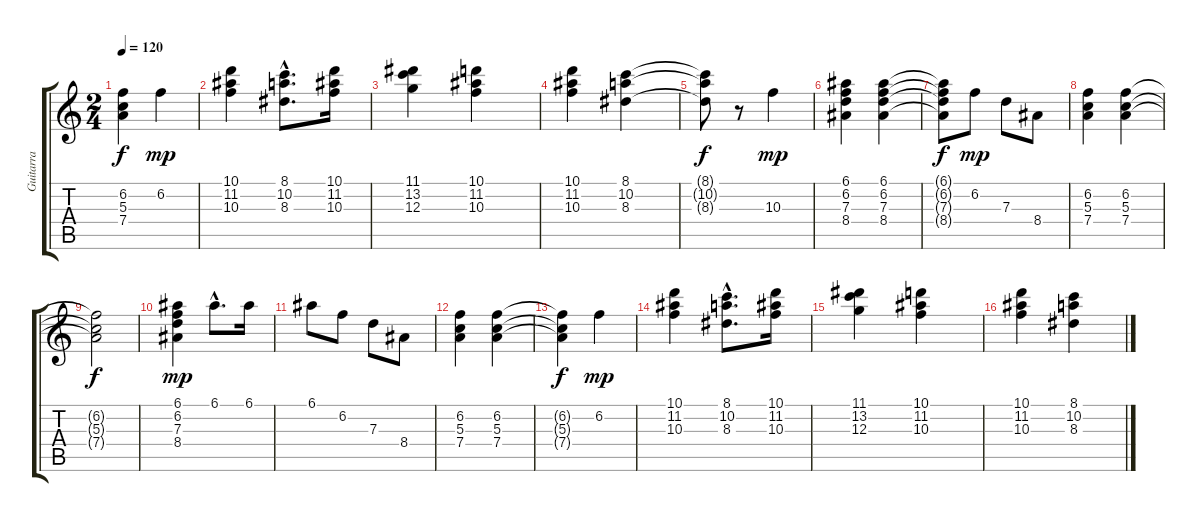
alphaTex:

\track ("Guitarra" "Guitarra") {instrument electricguitarclean}
\staff {score tabs}
\tuning (E4 B3 G3 D3 A2 E2) {hide}
\ts (2 4)
\tempo 120
\clef g2
\ks c
(6.2{t} 5.3{t} 7.4{t}).4{dy f} 6.2.4{dy mp} |
(10.1 11.2 10.3).4 (8.1{hac} 10.2{hac} 8.3{hac}).8{d} (10.1 11.2 10.3).16 |
(11.1 13.2 12.3).4 (10.1 11.2 10.3).4 |
(10.1 11.2 10.3).4 (8.1 10.2 8.3).4 |
(8.1{t} 10.2{t} 8.3{t}).8{dy f} r.8 10.3.4{dy mp} |
(6.1 6.2 7.3 8.4).4 (6.1 6.2 7.3 8.4).4 |
(6.1{t} 6.2{t} 7.3{t} 8.4{t}).8{dy f} 6.2.8{dy mp} 7.3.8 8.4.8 |
(6.2 5.3 7.4).4 (6.2 5.3 7.4).4 |
(6.2{t} 5.3{t} 7.4{t}).2{dy f} |
(6.1 6.2 7.3 8.4).4{dy mp} 6.1{hac}.8{d} 6.1.16 |
6.1.8 6.2.8 7.3.8 8.4.8 |
(6.2 5.3 7.4).4 (6.2 5.3 7.4).4 |
(6.2{t} 5.3{t} 7.4{t}).4{dy f} 6.2.4{dy mp} |
(10.1 11.2 10.3).4 (8.1{hac} 10.2{hac} 8.3{hac}).8{d} (10.1 11.2 10.3).16 |
(11.1 13.2 12.3).4 (10.1 11.2 10.3).4 |
(10.1 11.2 10.3).4 (8.1 10.2 8.3).4
